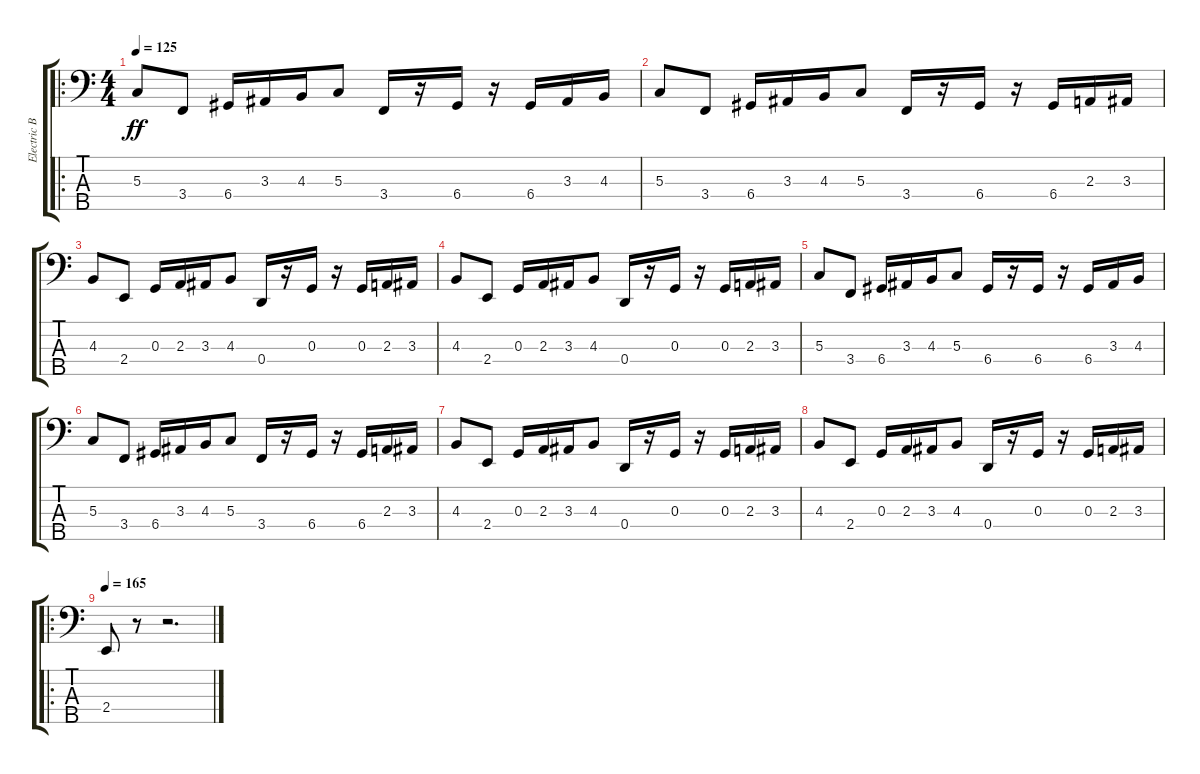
\track ("Electric Bass" "Electric B") {instrument electricbasspick}
\staff {score tabs}
\tuning (F2 C2 G1 D1 A0) {hide}
\ro
\ts (4 4)
\tempo 125
\clef f4
\ks c
5.3.8{dy ff} 3.4.8 6.4.16 3.3.16 4.3.16 5.3.8 3.4.16 r.16 6.4.16 r.16 6.4.16 3.3.16 4.3.16 |
5.3.8 3.4.8 6.4.16 3.3.16 4.3.16 5.3.8 3.4.16 r.16 6.4.16 r.16 6.4.16 2.3.16 3.3.16 |
4.3.8 2.4.8 0.3.16 2.3.16 3.3.16 4.3.8 0.4.16 r.16 0.3.16 r.16 0.3.16 2.3.16 3.3.16 |
4.3.8 2.4.8 0.3.16 2.3.16 3.3.16 4.3.8 0.4.16 r.16 0.3.16 r.16 0.3.16 2.3.16 3.3.16 |
5.3.8 3.4.8 6.4.16 3.3.16 4.3.16 5.3.8 6.4.16 r.16 6.4.16 r.16 6.4.16 3.3.16 4.3.16 |
5.3.8 3.4.8 6.4.16 3.3.16 4.3.16 5.3.8 3.4.16 r.16 6.4.16 r.16 6.4.16 2.3.16 3.3.16 |
4.3.8 2.4.8 0.3.16 2.3.16 3.3.16 4.3.8 0.4.16 r.16 0.3.16 r.16 0.3.16 2.3.16 3.3.16 |
4.3.8 2.4.8 0.3.16 2.3.16 3.3.16 4.3.8 0.4.16 r.16 0.3.16 r.16 0.3.16 2.3.16 3.3.16 |
\ro
\tempo 165
2.4.8 r.8 r.2{d}
